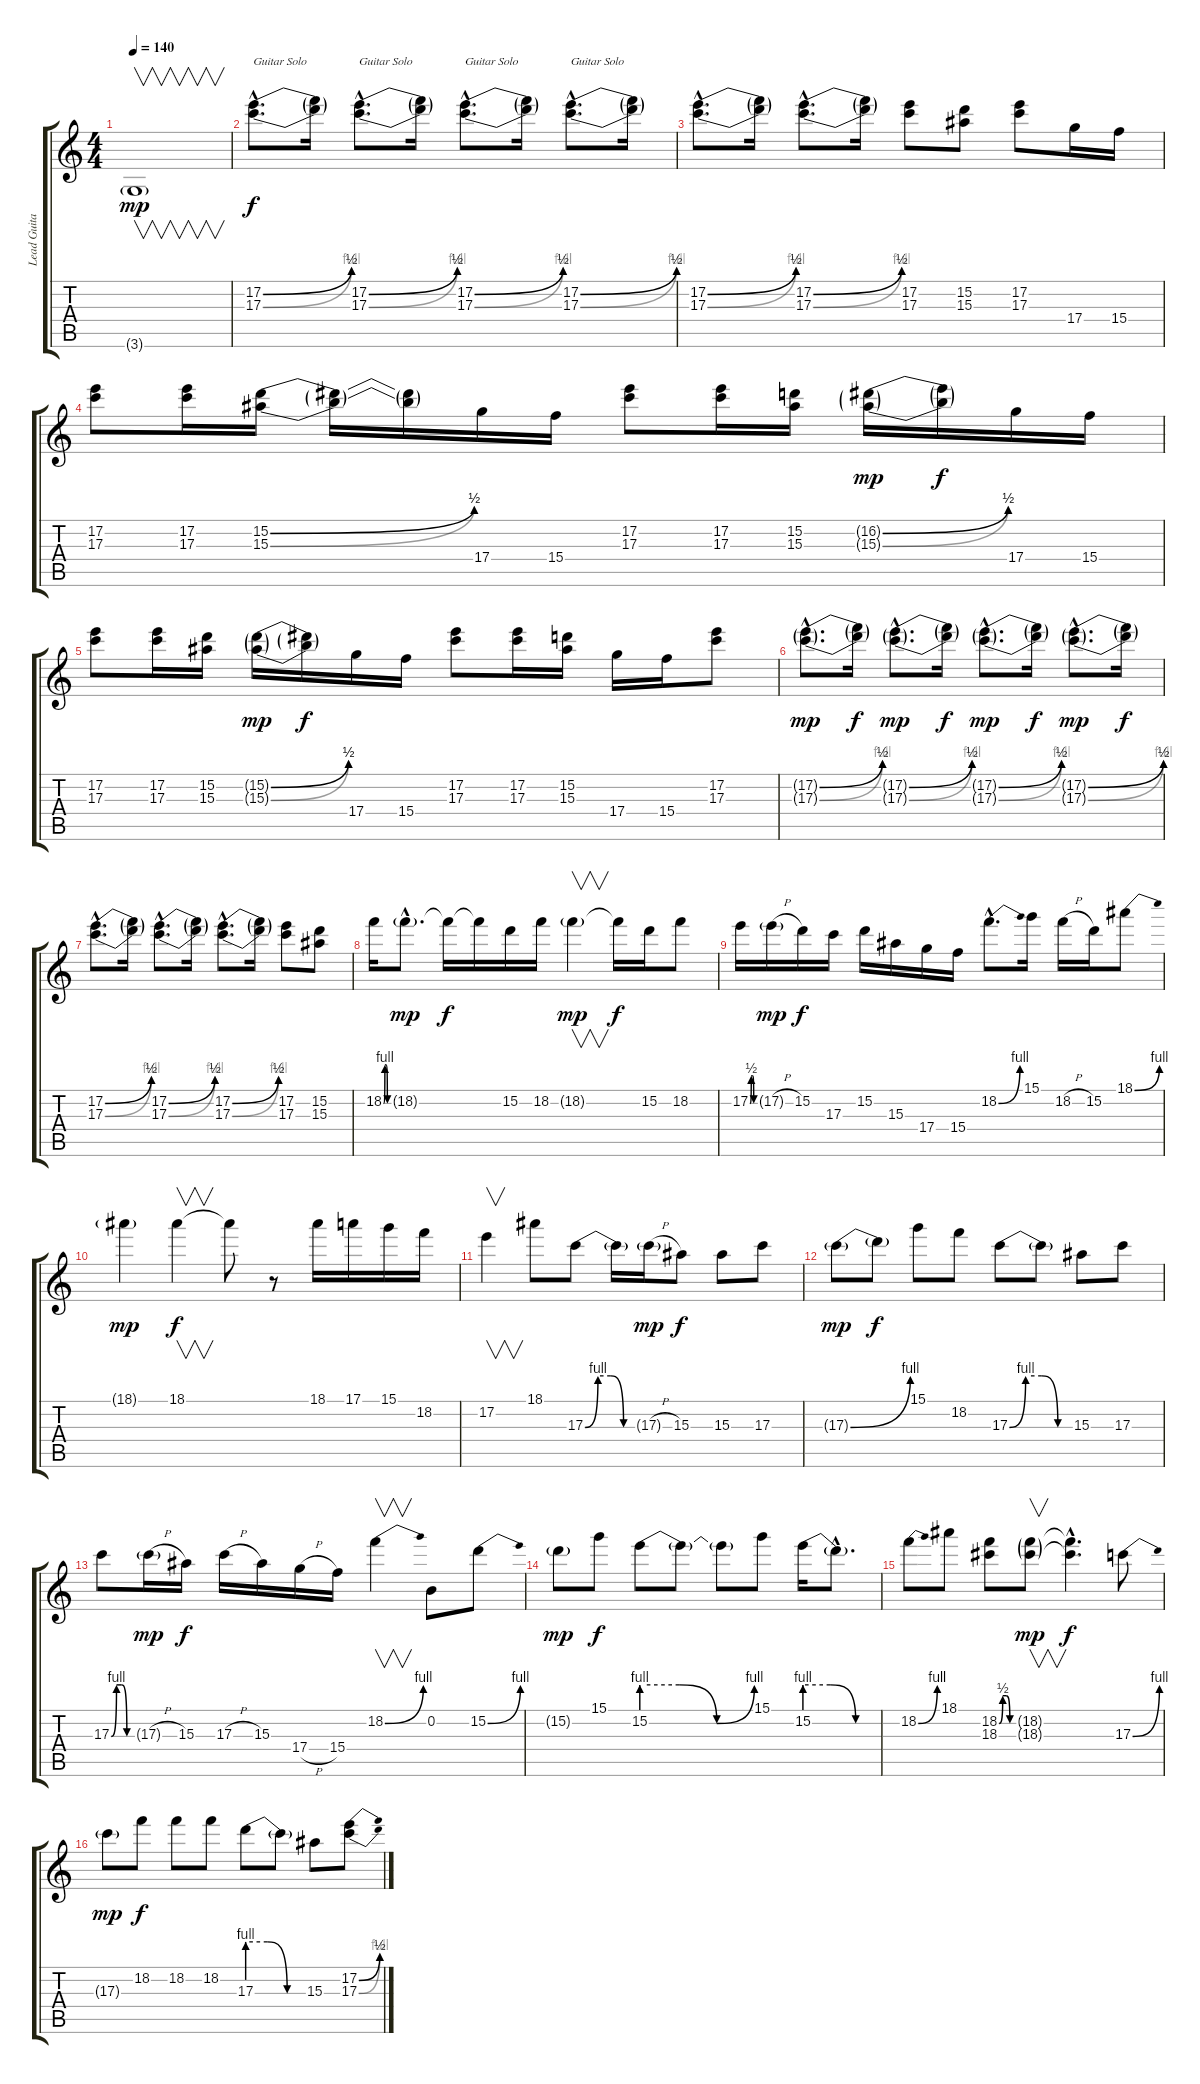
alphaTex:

\track ("Lead Guitar: Slash" "Lead Guita") {instrument distortionguitar}
\staff {score tabs}
\tuning (E4 B3 G3 D3 A2 E2) {hide}
\ts (4 4)
\tempo 140
\clef g2
\ks c
3.6{g}.1{v dy mp} |
(17.2{be (bend 0 0 60 2) hac} 17.3{be (bend 0 0 60 4) hac}).8{d txt "Guitar Solo" dy f} (17.2{t} 17.3{t}).16 (17.2{be (bend 0 0 60 2) hac} 17.3{be (bend 0 0 60 4) hac}).8{d txt "Guitar Solo"} (17.2{t} 17.3{t}).16 (17.2{be (bend 0 0 60 2) hac} 17.3{be (bend 0 0 60 4) hac}).8{d txt "Guitar Solo"} (17.2{t} 17.3{t}).16 (17.2{be (bend 0 0 60 2) hac} 17.3{be (bend 0 0 60 4) hac}).8{d txt "Guitar Solo"} (17.2{t} 17.3{t}).16 |
(17.2{be (bend 0 0 60 2) hac} 17.3{be (bend 0 0 60 4) hac}).8{d} (17.2{t} 17.3{t}).16 (17.2{be (bend 0 0 60 2) hac} 17.3{be (bend 0 0 60 4) hac}).8{d} (17.2{t} 17.3{t}).16 (17.2 17.3).8 (15.2 15.3).8 (17.2 17.3).8 17.4.16 15.4.16 |
(17.2 17.3).8 (17.2 17.3).16 (15.2{be (bend 0 0 60 2)} 15.3{be (bend 0 0 60 2)}).16 (15.2{t} 15.3{t}).16 (15.2{t} 15.3{t}).16 17.4.16 15.4.16 (17.2 17.3).8 (17.2 17.3).16 (15.2 15.3).16 (16.2{be (bend 0 0 60 2) g} 15.3{be (bend 0 0 60 2) g}).16{dy mp} (16.2{t} 15.3{t}).16{dy f} 17.4.16 15.4.16 |
(17.2 17.3).8 (17.2 17.3).16 (15.2 15.3).16 (15.2{be (bend 0 0 60 2) g} 15.3{be (bend 0 0 60 2) g}).16{dy mp} (15.2{t} 15.3{t}).16{dy f} 17.4.16 15.4.16 (17.2 17.3).8 (17.2 17.3).16 (15.2 15.3).16 17.4.16 15.4.16 (17.2 17.3).8 |
(17.2{be (bend 0 0 60 2) g hac} 17.3{be (bend 0 0 60 4) g hac}).8{d dy mp} (17.2{t} 17.3{t}).16{dy f} (17.2{be (bend 0 0 60 2) g hac} 17.3{be (bend 0 0 60 4) g hac}).8{d dy mp} (17.2{t} 17.3{t}).16{dy f} (17.2{be (bend 0 0 60 2) g hac} 17.3{be (bend 0 0 60 4) g hac}).8{d dy mp} (17.2{t} 17.3{t}).16{dy f} (17.2{be (bend 0 0 60 2) g hac} 17.3{be (bend 0 0 60 4) g hac}).8{d dy mp} (17.2{t} 17.3{t}).16{dy f} |
(17.2{be (bend 0 0 60 2) hac} 17.3{be (bend 0 0 60 4) hac}).8{d} (17.2{t} 17.3{t}).16 (17.2{be (bend 0 0 60 2) hac} 17.3{be (bend 0 0 60 4) hac}).8{d} (17.2{t} 17.3{t}).16 (17.2{be (bend 0 0 60 2) hac} 17.3{be (bend 0 0 60 4) hac}).8{d} (17.2{t} 17.3{t}).16 (17.2 17.3).8 (15.2 15.3).8 |
18.2{be (custom 0 0 15 4 30 4 45 0 60 0)}.16 18.2{g hac}.8{d dy mp} 18.2{t}.16{dy f} 18.2{t}.16 15.2.16 18.2.16 18.2{g}.4{v dy mp} 18.2{t}.16{dy f} 15.2.16 18.2.8 |
17.2{be (custom 0 0 15 2 30 2 45 0 60 0)}.16 17.2{h g}.16{dy mp} 15.2.16{dy f} 17.3.16 15.2.16 15.3.16 17.4.16 15.4.16 18.2{be (bend 0 0 60 4) hac}.8{d} 15.1.16 18.2{h}.16 15.2.16 18.1{be (bend 0 0 60 4)}.8 |
18.1{g}.4{dy mp} 18.1.4{v dy f} 18.1{t}.8 r.8 18.1.16 17.1.16 15.1.16 18.2.16 |
17.2.4{v} 18.1.8 17.3{be (custom 0 0 15 4 30 4 45 0 60 0)}.8 17.3{t}.16 17.3{h g}.16{dy mp} 15.3.8{dy f} 15.3.8 17.3.8 |
17.3{be (bend 0 0 60 4) g}.8{dy mp} 17.3{t}.8{dy f} 15.1.8 18.2.8 17.3{be (custom 0 0 15 4 30 4 45 0 60 0)}.8 17.3{t}.8 15.3.8 17.3.8 |
17.3{be (custom 0 0 15 4 30 4 45 0 60 0)}.8 17.3{h g}.16{dy mp} 15.3.16{dy f} 17.3{h}.16 15.3.16 17.4{h}.16 15.4.16 18.2{be (bend 0 0 60 4)}.4{v} 0.2.8 15.2{be (bend 0 0 60 4)}.8 |
15.2{g}.8{dy mp} 15.1.8{dy f} 15.2{be (custom 0 4 20 4 40 0 60 4)}.8 15.2{t}.8 15.2{t}.8 15.1.8 15.2{be (custom 0 4 20 4 40 0 60 0)}.16 15.2{hac t}.8{d} |
18.2{be (bend 0 0 60 4)}.8 18.1.8 (18.2{be (custom 0 0 15 2 30 2 45 0 60 0)} 18.3).8 (18.2{g} 18.3{g}).8{v dy mp} (18.2{hac t} 18.3{hac t}).4{d dy f} 17.3{be (bend 0 0 60 4)}.8 |
17.3{g}.8{dy mp} 18.2.8{dy f} 18.2.8 18.2.8 17.3{be (custom 0 4 20 4 40 0 60 0)}.8 17.3{t}.8 15.3.8 (17.2{be (bend 0 0 60 2)} 17.3{be (bend 0 0 60 4)}).8
